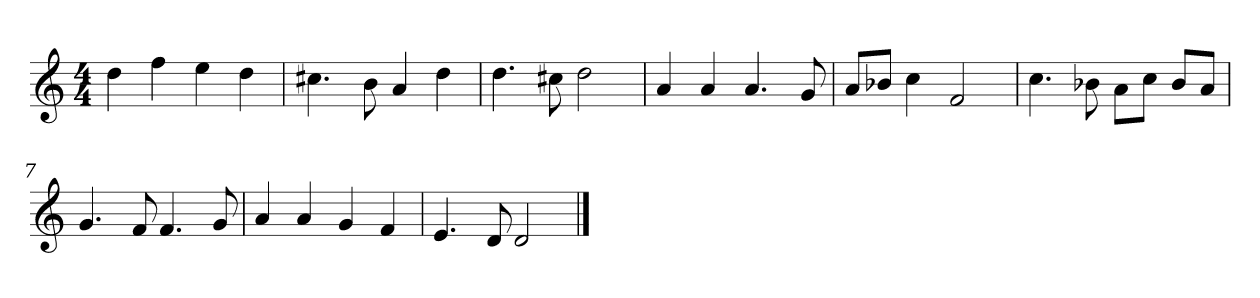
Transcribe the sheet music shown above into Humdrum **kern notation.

**kern
*part1
*staff1
*k[]
*M4/4
*MM120
=1
4dd
4ff
4ee
4dd
=2
4.cc#X
8b
4a
4dd
=3
4.dd
8cc#X
2dd
=4
4a
4a
4.a
8g
=5
8aL
8b-XJ
4cc
2f
=6
4.cc
8b-X
8aL
8ccJ
8b-L
8aJ
=7
4.g
8f
4.f
8g
=8
4a
4a
4g
4f
=9
4.e
8d
2d
==
*-
